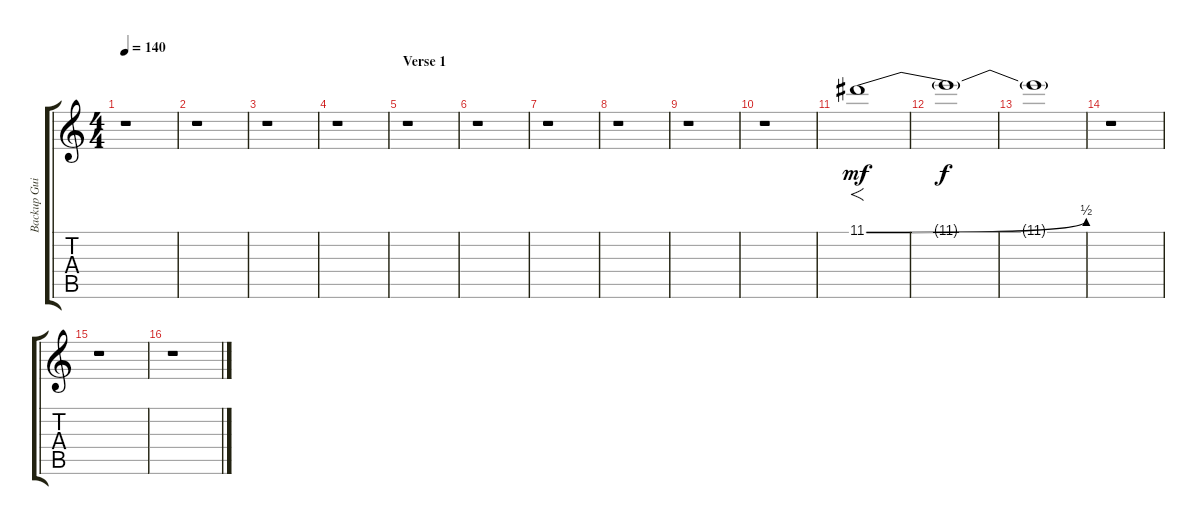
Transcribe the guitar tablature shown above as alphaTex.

\track ("Backup Guitar / C.Judge / J.Yudkin" "Backup Gui") {instrument overdrivenguitar}
\staff {score tabs}
\tuning (E4 B3 G3 D3 A2 E2) {hide}
\ts (4 4)
\tempo 140
\clef g2
\ks c
r.1{dy f} |
r.1 |
r.1 |
r.1 |
\section ("" "Verse 1")
r.1 |
r.1 |
r.1 |
r.1 |
r.1 |
r.1 |
11.1{be (bend 0 0 60 2)}.1{f dy mf} |
11.1{t}.1{dy f} |
11.1{t}.1 |
r.1 |
r.1 |
r.1
